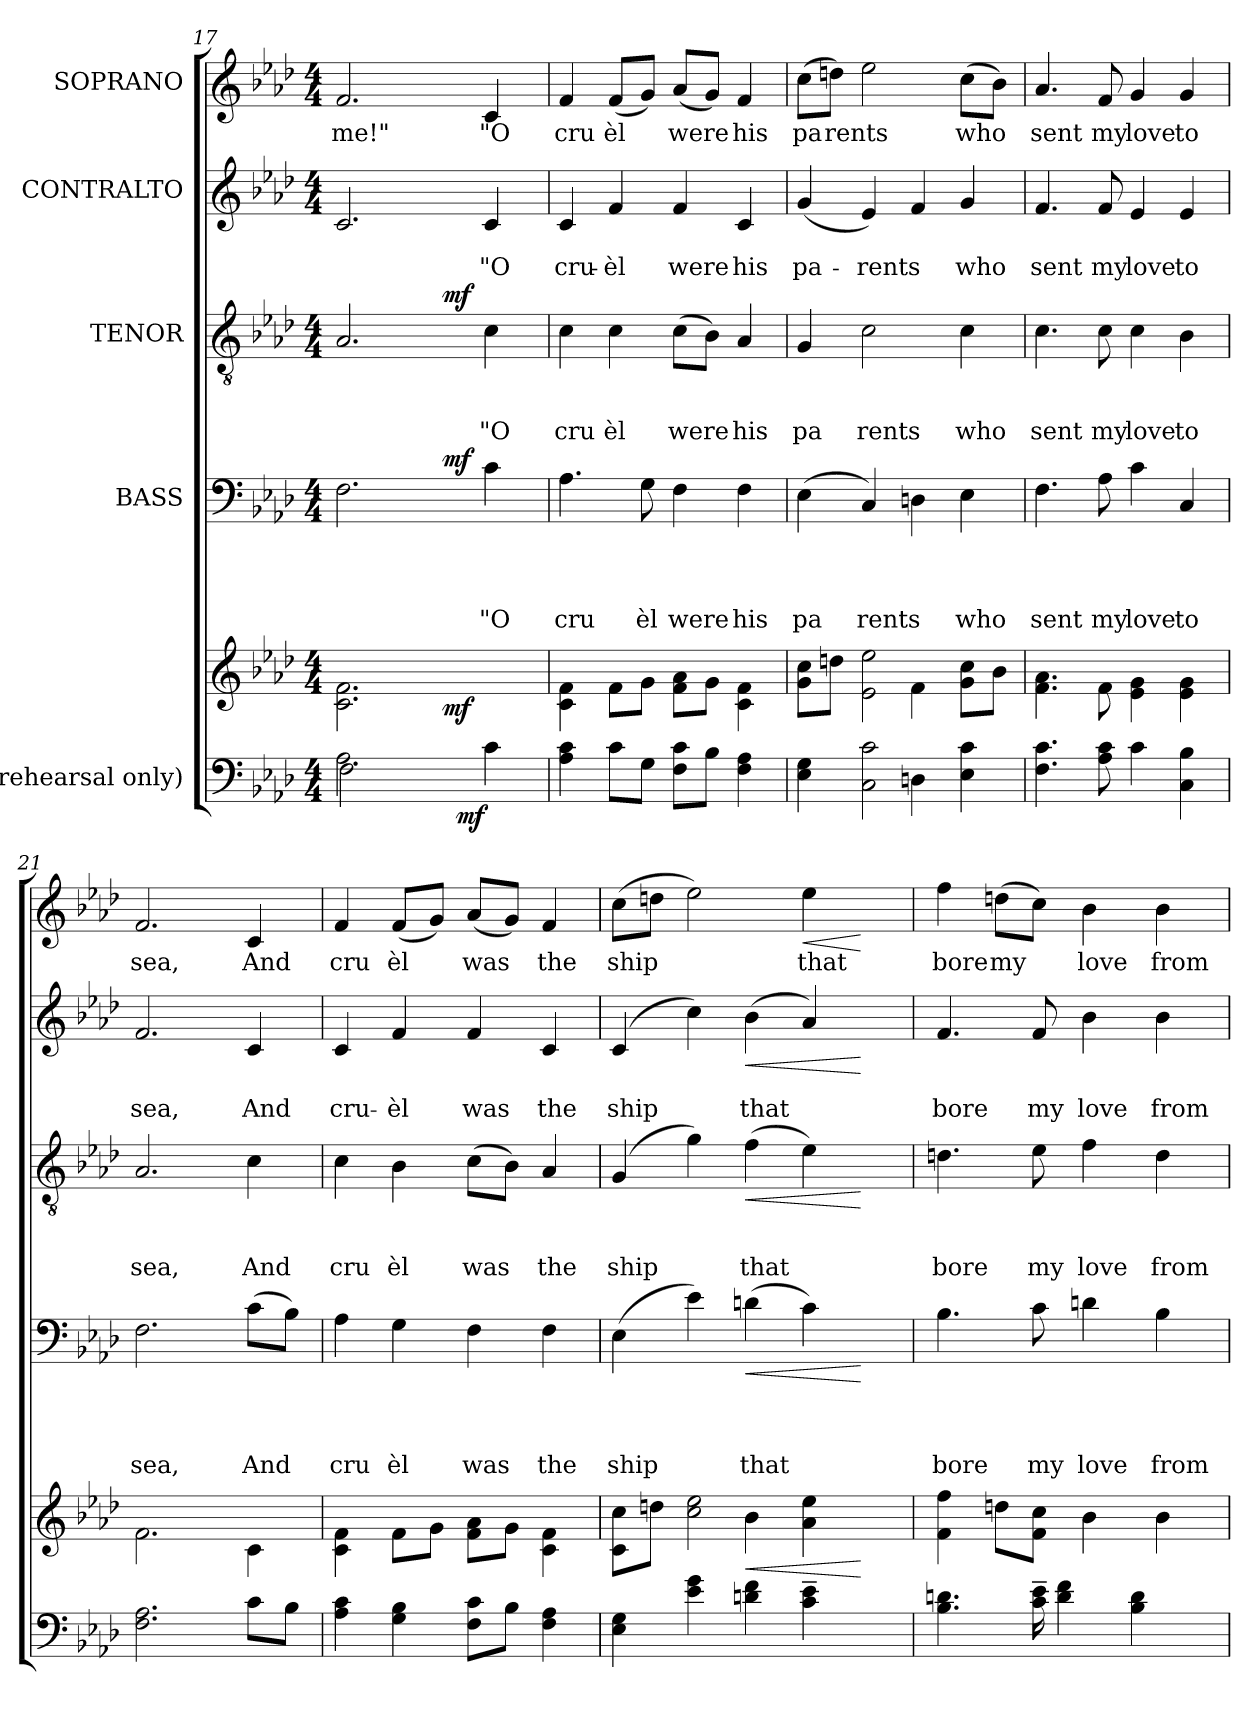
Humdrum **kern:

**kern	**kern	**dynam	**kern	**text	**text	**text	**text	**dynam	**kern	**text	**text	**text	**dynam	**kern	**text	**text	**dynam	**kern	**text	**dynam
*part5	*part5	*part5	*part4	*part4	*part4	*part4	*part4	*part4	*part3	*part3	*part3	*part3	*part3	*part2	*part2	*part2	*part2	*part1	*part1	*part1
*staff6	*staff5	*staff5/6	*staff4	*staff4	*staff4	*staff4	*staff4	*staff4	*staff3	*staff3	*staff3	*staff3	*staff3	*staff2	*staff2	*staff2	*staff2	*staff1	*staff1	*staff1
*I"(rehearsal only)	*	*	*I"BASS	*	*	*	*	*	*I"TENOR	*	*	*	*	*I"CONTRALTO	*	*	*	*I"SOPRANO	*	*
*clefF4	*clefG2	*	*clefF4	*	*	*	*	*	*clefGv2	*	*	*	*	*clefG2	*	*	*	*clefG2	*	*
*k[b-e-a-d-]	*k[b-e-a-d-]	*	*k[b-e-a-d-]	*	*	*	*	*	*k[b-e-a-d-]	*	*	*	*	*k[b-e-a-d-]	*	*	*	*k[b-e-a-d-]	*	*
*A-:	*A-:	*	*A-:	*	*	*	*	*	*A-:	*	*	*	*	*A-:	*	*	*	*A-:	*	*
*M4/4	*M4/4	*	*M4/4	*	*	*	*	*	*M4/4	*	*	*	*	*M4/4	*	*	*	*M4/4	*	*
=17	=17	=17	=17	=17	=17	=17	=17	=17	=17	=17	=17	=17	=17	=17	=17	=17	=17	=17	=17	=17
*^	*	*	*	*	*	*	*	*	*	*	*	*	*	*	*	*	*	*	*	*
!	!	!	!	!	!	!	!	!	!	!	!	!	!	!	!	!	!	!	!	!LO:LY:b	!
*	*^	*^	*	*^	*	*	*	*	*	*^	*	*	*	*	*	*	*	*	*^	*	*
2.A-\	2F\	2ryy	2.c\ 2.f\	2ryy	.	2.F\	2ryy	.	.	.	.	.	2.A-/	2ryy	.	.	.	.	2.c/	.	.	.	2.f/	2ryy	me!"	.
.	2ryy	8ryy	.	8ryy	.	.	8ryy	.	.	.	.	.	.	8ryy	.	.	.	.	.	.	.	.	.	8ryy	.	.
!	!	!	!	!	!LO:DY:b	!	!	!	!	!	!	!LO:DY:a	!	!	!	!	!	!LO:DY:a	!	!	!	!	!	!	!	!LO:DY:a
!	!	!	!	!	!	!	!	!	!	!	!	!	!	!	!	!	!	!	!	!	!	!	!	!	!	!LO:DY:n=1:b
.	.	32ryy	.	4.ryy	mf	.	4.ryy	.	.	.	.	mf	.	4.ryy	.	.	.	mf	.	.	.	.	.	4.ryy	.	mf mf
!	!	!	!	!	!LO:DY:b=2	!	!	!	!	!	!	!	!	!	!	!	!	!	!	!	!	!	!	!	!	!
.	.	4ryy	.	.	mf	.	.	.	.	.	.	.	.	.	.	.	.	.	.	.	.	.	.	.	.	.
!	!	!	!	!	!	!	!	!	!	!	!LO:LY:b	!	!	!	!	!	!LO:LY:b	!	!	!	!LO:LY:b	!	!	!	!LO:LY:b	!
4c\	.	.	4ryy	.	.	4c\	.	.	.	.	"O	.	4c\	.	.	.	-"O	.	4c/	.	-"O	.	4c/	.	"O	.
.	.	16.ryy	.	.	.	.	.	.	.	.	.	.	.	.	.	.	.	.	.	.	.	.	.	.	.	.
=18!	=18!	=18!	=18!	=18!	=18!	=18!	=18!	=18!	=18!	=18!	=18!	=18!	=18!	=18!	=18!	=18!	=18!	=18!	=18!	=18!	=18!	=18!	=18!	=18!	=18!	=18!
!	!	!	!	!	!	!	!	!	!	!	!LO:LY:b	!	!	!	!	!	!LO:LY:b	!	!	!	!LO:LY:b	!	!	!	!LO:LY:b	!
*v	*v	*v	*	*	*	*v	*v	*	*	*	*	*	*v	*v	*	*	*	*	*	*	*	*	*v	*v	*	*
*	*v	*v	*	*	*	*	*	*	*	*	*	*	*	*	*	*	*	*	*	*	*
4A-\ 4c\	4c\ 4f\	.	4.A-\	.	.	.	cru	.	4c\	.	.	cru	.	4c/	.	cru-	.	4f/	cru	.
!	!	!	!	!	!	!	!	!	!	!	!	!LO:LY:b	!	!	!	!LO:LY:b	!	!	!LO:LY:b	!
8c\L	8f\L	.	.	.	.	.	.	.	4c\	.	.	èl	.	4f/	.	-èl	.	(<8f/L	èl	.
!	!	!	!	!	!	!	!LO:LY:b	!	!	!	!	!	!	!	!	!	!	!	!	!
8G\J	8g\J	.	8G\	.	.	.	èl	.	.	.	.	.	.	.	.	.	.	8g/J)	.	.
!	!	!	!	!	!	!	!LO:LY:b	!	!	!	!	!LO:LY:b	!	!	!	!LO:LY:b	!	!	!LO:LY:b	!
8F\ 8c\L	8f\ 8a-\L	.	4F\	.	.	.	were	.	(>8c\L	.	.	were	.	4f/	.	were	.	(<8a-/L	were	.
8B-\J	8g\J	.	.	.	.	.	.	.	8B-\J)	.	.	.	.	.	.	.	.	8g/J)	.	.
!	!	!	!	!	!	!	!LO:LY:b	!	!	!	!	!LO:LY:b	!	!	!	!LO:LY:b	!	!	!LO:LY:b	!
4F\ 4A-\	4c\ 4f\	.	4F\	.	.	.	his	.	4A-/	.	.	his	.	4c/	.	his	.	4f/	his	.
=19!	=19!	=19!	=19!	=19!	=19!	=19!	=19!	=19!	=19!	=19!	=19!	=19!	=19!	=19!	=19!	=19!	=19!	=19!	=19!	=19!
*^	*^	*	*	*	*	*	*	*	*	*	*	*	*	*	*	*	*	*	*	*
!	!	!	!	!	!	!	!	!	!LO:LY:b	!	!	!	!	!LO:LY:b	!	!	!	!LO:LY:b	!	!	!LO:LY:b	!
4E-\ 4G\	2ryy	8g\ 8cc\L	2ryy	.	(>4E-\	.	.	.	pa	.	4G/	.	.	pa	.	(<4g/	.	pa-	.	(>8cc\L	pa	.
!	!	!	!	!	!	!	!	!	!	!	!	!	!	!	!	!	!	!	!	!	!LO:LY:b	!
.	.	8ddn\J	.	.	.	.	.	.	.	.	.	.	.	.	.	.	.	.	.	8ddn\J)	rents	.
!	!	!	!	!	!	!	!	!	!LO:LY:b	!	!	!	!	!LO:LY:b	!	!	!	!LO:LY:b	!	!	!	!
2C\ 2c\	.	2e-\ 2ee-\	.	.	4C/)	.	.	.	rents	.	2c\	.	.	rents	.	4e-/)	.	-rents	.	2ee-\	.	.
.	4Dn\	.	4f\	.	4Dn\	.	.	.	.	.	.	.	.	.	.	4f/	.	.	.	.	.	.
!	!	!	!	!	!	!	!	!	!LO:LY:b	!	!	!	!	!LO:LY:b	!	!	!	!LO:LY:b	!	!	!LO:LY:b	!
4ryy	4E-\ 4c\	4ryy	8g\ 8cc\L	.	4E-\	.	.	.	who	.	4c\	.	.	who	.	4g/	.	who	.	(>8cc\L	who	.
.	.	.	8b-\J	.	.	.	.	.	.	.	.	.	.	.	.	.	.	.	.	8b-\J)	.	.
*v	*v	*	*	*	*	*	*	*	*	*	*	*	*	*	*	*	*	*	*	*	*	*
=20!	=20!	=20!	=20!	=20!	=20!	=20!	=20!	=20!	=20!	=20!	=20!	=20!	=20!	=20!	=20!	=20!	=20!	=20!	=20!	=20!	=20!
!	!	!	!	!	!	!	!	!LO:LY:b	!	!	!	!	!LO:LY:b	!	!	!	!LO:LY:b	!	!	!LO:LY:b	!
*	*v	*v	*	*	*	*	*	*	*	*	*	*	*	*	*	*	*	*	*	*	*
4.F\ 4.c\	4.f\ 4.a-\	.	4.F\	.	.	.	sent	.	4.c\	.	.	sent	.	4.f/	.	sent	.	4.a-/	sent	.
!	!	!	!	!	!	!	!LO:LY:b	!	!	!	!	!LO:LY:b	!	!	!	!LO:LY:b	!	!	!LO:LY:b	!
8A-\ 8c\	8f\	.	8A-\	.	.	.	my	.	8c\	.	.	my	.	8f/	.	my	.	8f/	my	.
!	!	!	!	!	!	!	!LO:LY:b	!	!	!	!	!LO:LY:b	!	!	!	!LO:LY:b	!	!	!LO:LY:b	!
4c\	4e-\ 4g\	.	4c\	.	.	.	love	.	4c\	.	.	love	.	4e-/	.	love	.	4g/	love	.
!	!	!	!	!	!	!	!LO:LY:b	!	!	!	!	!LO:LY:b	!	!	!	!LO:LY:b	!	!	!LO:LY:b	!
4C\ 4B-\	4e-\ 4g\	.	4C/	.	.	.	to	.	4B-\	.	.	to	.	4e-/	.	to	.	4g/	to	.
!!LO:PB:g=z
=21!	=21!	=21!	=21!	=21!	=21!	=21!	=21!	=21!	=21!	=21!	=21!	=21!	=21!	=21!	=21!	=21!	=21!	=21!	=21!	=21!
!	!	!	!	!	!	!	!LO:LY:b	!	!	!	!	!LO:LY:b	!	!	!	!LO:LY:b	!	!	!LO:LY:b	!
2.F\ 2.A-\	2.f\	.	2.F\	.	.	.	sea,	.	2.A-/	.	.	sea,	.	2.f/	.	sea,	.	2.f/	sea,	.
!	!	!	!	!	!	!	!LO:LY:b	!	!	!	!	!LO:LY:b	!	!	!	!LO:LY:b	!	!	!LO:LY:b	!
8c\L	4c\	.	(>8c\L	.	.	.	And	.	4c\	.	.	And	.	4c/	.	And	.	4c/	And	.
8B-\J	.	.	8B-\J)	.	.	.	.	.	.	.	.	.	.	.	.	.	.	.	.	.
=22!	=22!	=22!	=22!	=22!	=22!	=22!	=22!	=22!	=22!	=22!	=22!	=22!	=22!	=22!	=22!	=22!	=22!	=22!	=22!	=22!
!	!	!	!	!	!	!	!LO:LY:b	!	!	!	!	!LO:LY:b	!	!	!	!LO:LY:b	!	!	!LO:LY:b	!
4A-\ 4c\	4c\ 4f\	.	4A-\	.	.	.	cru	.	4c\	.	.	cru	.	4c/	.	cru-	.	4f/	cru	.
!	!	!	!	!	!	!	!LO:LY:b	!	!	!	!	!LO:LY:b	!	!	!	!LO:LY:b	!	!	!LO:LY:b	!
4G\ 4B-\	8f\L	.	4G\	.	.	.	èl	.	4B-\	.	.	èl	.	4f/	.	-èl	.	(<8f/L	èl	.
.	8g\J	.	.	.	.	.	.	.	.	.	.	.	.	.	.	.	.	8g/J)	.	.
!	!	!	!	!	!	!	!LO:LY:b	!	!	!	!	!LO:LY:b	!	!	!	!LO:LY:b	!	!	!LO:LY:b	!
8F\ 8c\L	8f\ 8a-\L	.	4F\	.	.	.	was	.	(>8c\L	.	.	was	.	4f/	.	was	.	(<8a-/L	was	.
8B-\J	8g\J	.	.	.	.	.	.	.	8B-\J)	.	.	.	.	.	.	.	.	8g/J)	.	.
!	!	!	!	!	!	!	!LO:LY:b	!	!	!	!	!LO:LY:b	!	!	!	!LO:LY:b	!	!	!LO:LY:b	!
4F\ 4A-\	4c\ 4f\	.	4F\	.	.	.	the	.	4A-/	.	.	the	.	4c/	.	the	.	4f/	the	.
=23!	=23!	=23!	=23!	=23!	=23!	=23!	=23!	=23!	=23!	=23!	=23!	=23!	=23!	=23!	=23!	=23!	=23!	=23!	=23!	=23!
*^	*^	*	*	*	*	*	*	*	*	*	*	*	*	*	*	*	*	*	*	*
*	*	*	*^	*	*	*	*	*	*	*	*	*	*	*	*	*	*	*	*	*	*	*
!	!	!	!	!	!	!	!	!	!	!LO:LY:b	!	!	!	!	!LO:LY:b	!	!	!	!LO:LY:b	!	!	!LO:LY:b	!
4E-\ 4G\	4ryy	8c\ 8cc\L	4ryy	2ryy	.	(>4E-\	.	.	.	ship	.	(4G/	.	.	ship	.	(4c/	.	ship	.	(>8cc\L	ship	.
.	.	8ddn\J	.	.	.	.	.	.	.	.	.	.	.	.	.	.	.	.	.	.	8ddn\J	.	.
4ryy	4e-\ 4g\	4ryy	2cc\ 2ee-\	.	.	4e-\)	.	.	.	.	.	4g\)	.	.	.	.	4cc\)	.	.	.	2ee-\)	.	.
!	!	!	!	!	!LO:HP:b	!	!	!	!	!LO:LY:b	!LO:HP:b	!	!	!	!LO:LY:b	!LO:HP:b	!	!	!LO:LY:b	!LO:HP:b	!	!	!
2ryy	4dn\ 4f\	2ryy	.	4b-\	<	(>4dn\	.	.	.	that	<	(>4f\	.	.	that	<	(>4b-\	.	that	<	.	.	.
!	!	!	!	!	!	!	!	!	!	!	!	!	!	!	!	!	!	!	!	!	!	!LO:LY:b	!LO:HP:b
.	4c\~< 4e-\~<	.	4ryy	4a-\ 4ee-\	.	4c\)	.	.	.	.	.	4e-\)	.	.	.	.	4a-/)	.	.	.	4ee-\	that	<
8ryy	8ryy	8ryy	8ryy	8ryy	[	8ryy	.	.	.	.	[	8ryy	.	.	.	[	8ryy	.	.	[	8ryy	.	[
32ryy	32ryy	32ryy	32ryy	32ryy	.	32ryy	.	.	.	.	.	32ryy	.	.	.	.	32ryy	.	.	.	32ryy	.	.
=24!	=24!	=24!	=24!	=24!	=24!	=24!	=24!	=24!	=24!	=24!	=24!	=24!	=24!	=24!	=24!	=24!	=24!	=24!	=24!	=24!	=24!	=24!	=24!
!	!	!	!	!	!	!	!	!	!	!LO:LY:b	!	!	!	!	!LO:LY:b	!	!	!	!LO:LY:b	!	!	!LO:LY:b	!
*v	*v	*	*	*	*	*	*	*	*	*	*	*	*	*	*	*	*	*	*	*	*	*	*
*	*v	*v	*v	*	*	*	*	*	*	*	*	*	*	*	*	*	*	*	*	*	*	*
4.B-\ 4.dn\	4f\ 4ff\	.	4.B-\	.	.	.	bore	.	4.dn\	.	.	bore	.	4.f/	.	bore	.	4ff\	bore	.
!	!	!	!	!	!	!	!	!	!	!	!	!	!	!	!	!	!	!	!LO:LY:b	!
.	8ddn\L	.	.	.	.	.	.	.	.	.	.	.	.	.	.	.	.	(>8ddn\L	my	.
!	!	!	!	!	!	!	!LO:LY:b	!	!	!	!	!LO:LY:b	!	!	!	!LO:LY:b	!	!	!	!
16c\~> 16e-\~>	8f\ 8cc\J	.	8c\	.	.	.	my	.	8e-\	.	.	my	.	8f/	.	my	.	8cc\J)	.	.
4d\ 4f\	.	.	.	.	.	.	.	.	.	.	.	.	.	.	.	.	.	.	.	.
!	!	!	!	!	!	!	!LO:LY:b	!	!	!	!	!LO:LY:b	!	!	!	!LO:LY:b	!	!	!LO:LY:b	!
.	4b-\	.	4dn\	.	.	.	love	.	4f\	.	.	love	.	4b-\	.	love	.	4b-\	love	.
4B-\ 4d\	.	.	.	.	.	.	.	.	.	.	.	.	.	.	.	.	.	.	.	.
!	!	!	!	!	!	!	!LO:LY:b	!	!	!	!	!LO:LY:b	!	!	!	!LO:LY:b	!	!	!LO:LY:b	!
.	4b-\	.	4B-\	.	.	.	from	.	4d\	.	.	from	.	4b-\	.	from	.	4b-\	from	.
16ryy	.	.	.	.	.	.	.	.	.	.	.	.	.	.	.	.	.	.	.	.
=!	=!	=!	=!	=!	=!	=!	=!	=!	=!	=!	=!	=!	=!	=!	=!	=!	=!	=!	=!	=!
*-	*-	*-	*-	*-	*-	*-	*-	*-	*-	*-	*-	*-	*-	*-	*-	*-	*-	*-	*-	*-
